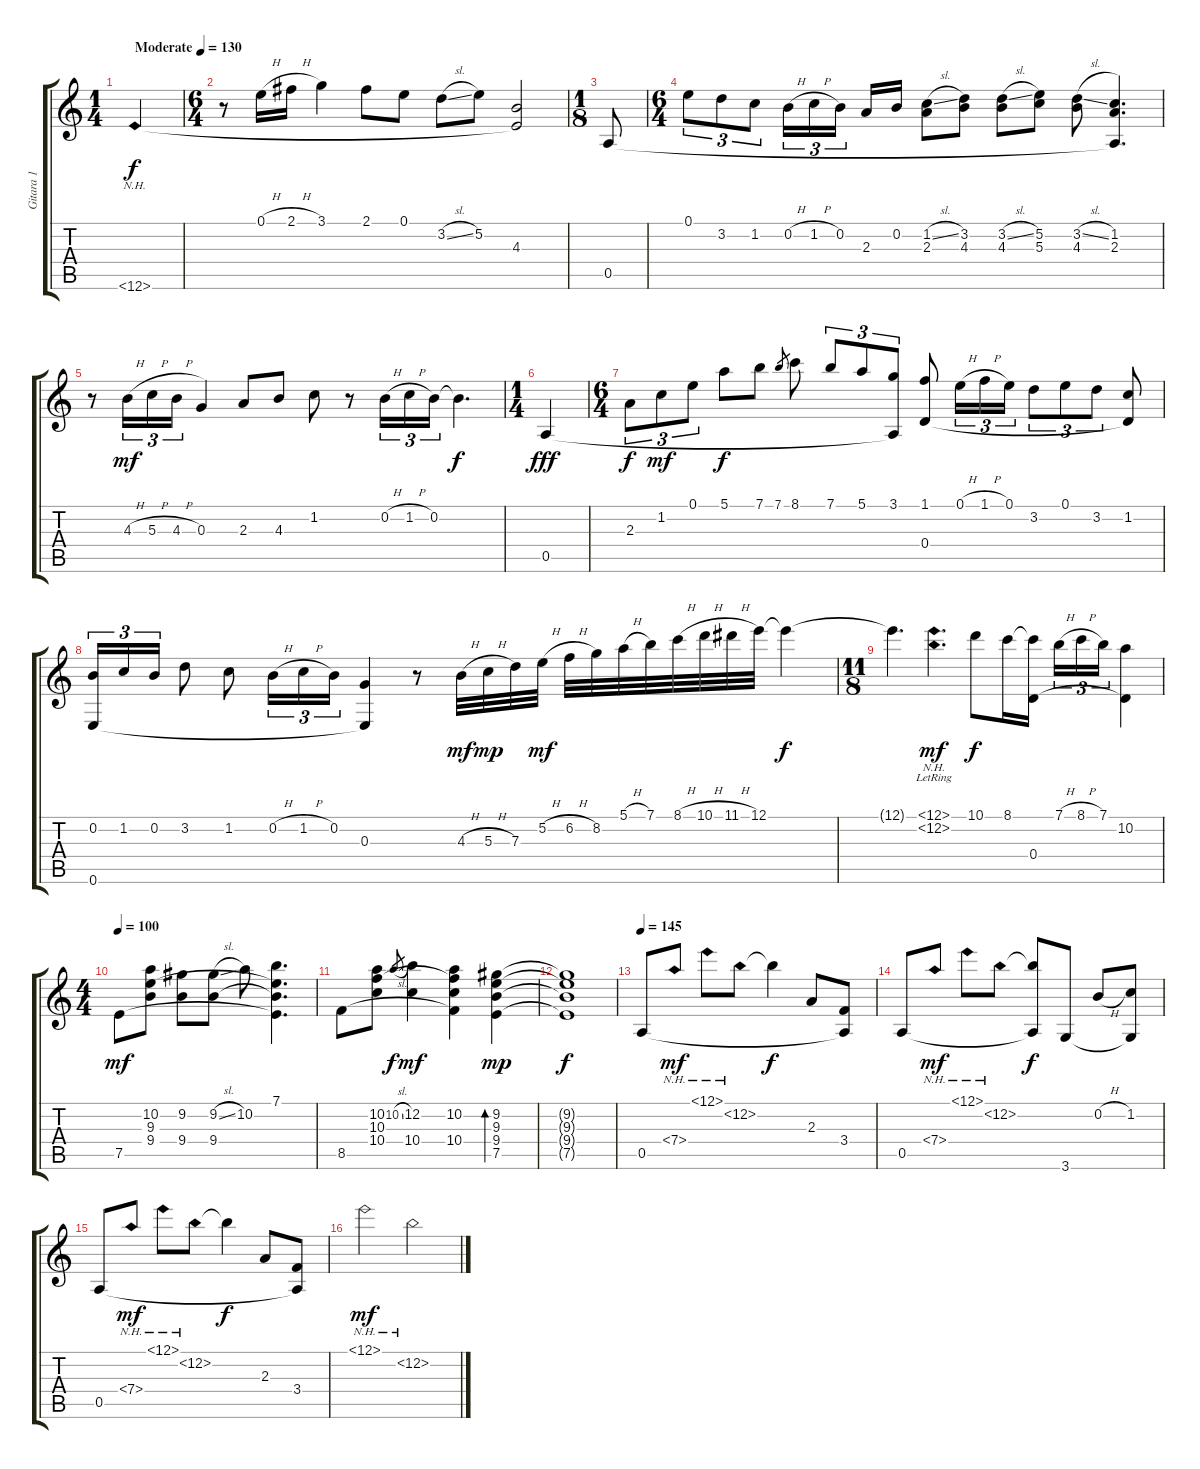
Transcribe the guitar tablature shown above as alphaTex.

\track ("Gitara 1" "Gitara 1") {instrument acousticguitarnylon}
\staff {score tabs}
\tuning (E4 B3 G3 D3 A2 E2) {hide}
\ts (1 4)
\tempo (130 "Moderate")
\clef g2
\ks c
12.6{nh}.4{dy f instrument acousticguitarnylon} |
\ts (6 4)
r.8 0.1{h}.16 2.1{h}.16 3.1.4 2.1.8 0.1.8 3.2{sl}.8 5.2.8 (4.3 12.6{t}).2 |
\ts (1 8)
0.5.8 |
\ts (6 4)
0.1.8{tu (3 2)} 3.2.8{tu (3 2)} 1.2.8{tu (3 2)} 0.2{h}.16{tu (3 2)} 1.2{h}.16{tu (3 2)} 0.2.16{tu (3 2) beam splitsecondary} 2.3.16 0.2.16 (1.2{sl} 2.3).8 (3.2 4.3).8 (3.2{sl} 4.3).8 (5.2 5.3).8 (3.2{sl} 4.3).8 (1.2 2.3 0.5{t}).4{d} |
r.8 4.3{h}.16{tu (3 2) dy mf} 5.3{h}.16{tu (3 2)} 4.3{h}.16{tu (3 2)} 0.3.4 2.3.8 4.3.8 1.2.8 r.8 0.2{h}.16{tu (3 2)} 1.2{h}.16{tu (3 2)} 0.2.16{tu (3 2)} 0.2{t}.4{d dy f} |
\ts (1 4)
0.5.4{dy fff} |
\ts (6 4)
2.3.8{tu (3 2) dy f} 1.2.8{tu (3 2) dy mf} 0.1.8{tu (3 2)} 5.1.8{dy f} 7.1.8 7.1.8{gr} 8.1.8 7.1.8{tu (3 2)} 5.1.8{tu (3 2)} (3.1 0.5{t}).8{tu (3 2)} (1.1 0.4).8 0.1{h}.16{tu (3 2)} 1.1{h}.16{tu (3 2)} 0.1.16{tu (3 2)} 3.2.8{tu (3 2)} 0.1.8{tu (3 2)} 3.2.8{tu (3 2)} (1.2 0.4{t}).8 |
(0.2 0.6).16{tu (3 2)} 1.2.16{tu (3 2)} 0.2.16{tu (3 2)} 3.2.8 1.2.8 0.2{h}.16{tu (3 2)} 1.2{h}.16{tu (3 2)} 0.2.16{tu (3 2)} (0.3 0.6{t}).4 r.8 4.3{h}.32{dy mf} 5.3{h}.32{dy mp} 7.3.32 5.2{h}.32{dy mf} 6.2{h}.32 8.2.32 5.1{h}.32 7.1.32 8.1{h}.32 10.1{h}.32 11.1{h}.32 12.1.32 12.1{t}.4{dy f} |
\ts (11 8)
12.1{t}.4{d} (12.1{nh lr} 12.2{nh lr}).4{d dy mf} 10.1.8{dy f} 8.1.16 (8.1{t} 0.4).16 7.1{h}.16{tu (3 2)} 8.1{h}.16{tu (3 2)} 7.1.16{tu (3 2)} (10.2 0.4{t}).4 |
\ts (4 4)
\tempo 100
7.5.8{dy mf} (10.2 9.3 9.4).8 (9.2 9.4).8 (9.2{sl} 9.4).8 10.2.8 (7.1 9.3{t} 9.4{t} 7.5{t}).4{d} |
8.5.8 (10.2 10.3 10.4).8 10.2{sl}.8{gr dy f} (12.2 10.4).4{dy mf} (10.2 10.3{t} 10.4 8.5{t}).4 (9.2 9.3 9.4 7.5).4{bd 480 dy mp} |
(9.2{t} 9.3{t} 9.4{t} 7.5{t}).1{dy f} |
\tempo 145
0.5.8 7.4{nh}.8{dy mf} 12.1{nh}.8 12.2{nh}.8 12.2{t}.4{dy f} 2.3.8 (3.4 0.5{t}).8 |
0.5.8 7.4{nh}.8{dy mf} 12.1{nh}.8 12.2{nh}.8 (12.2{t} 0.5{t}).8{dy f} 3.6.8 0.2{h}.8 (1.2 3.6{t}).8 |
0.5.8 7.4{nh}.8{dy mf} 12.1{nh}.8 12.2{nh}.8 12.2{t}.4{dy f} 2.3.8 (3.4 0.5{t}).8 |
12.1{nh}.2{dy mf} 12.2{nh}.2
